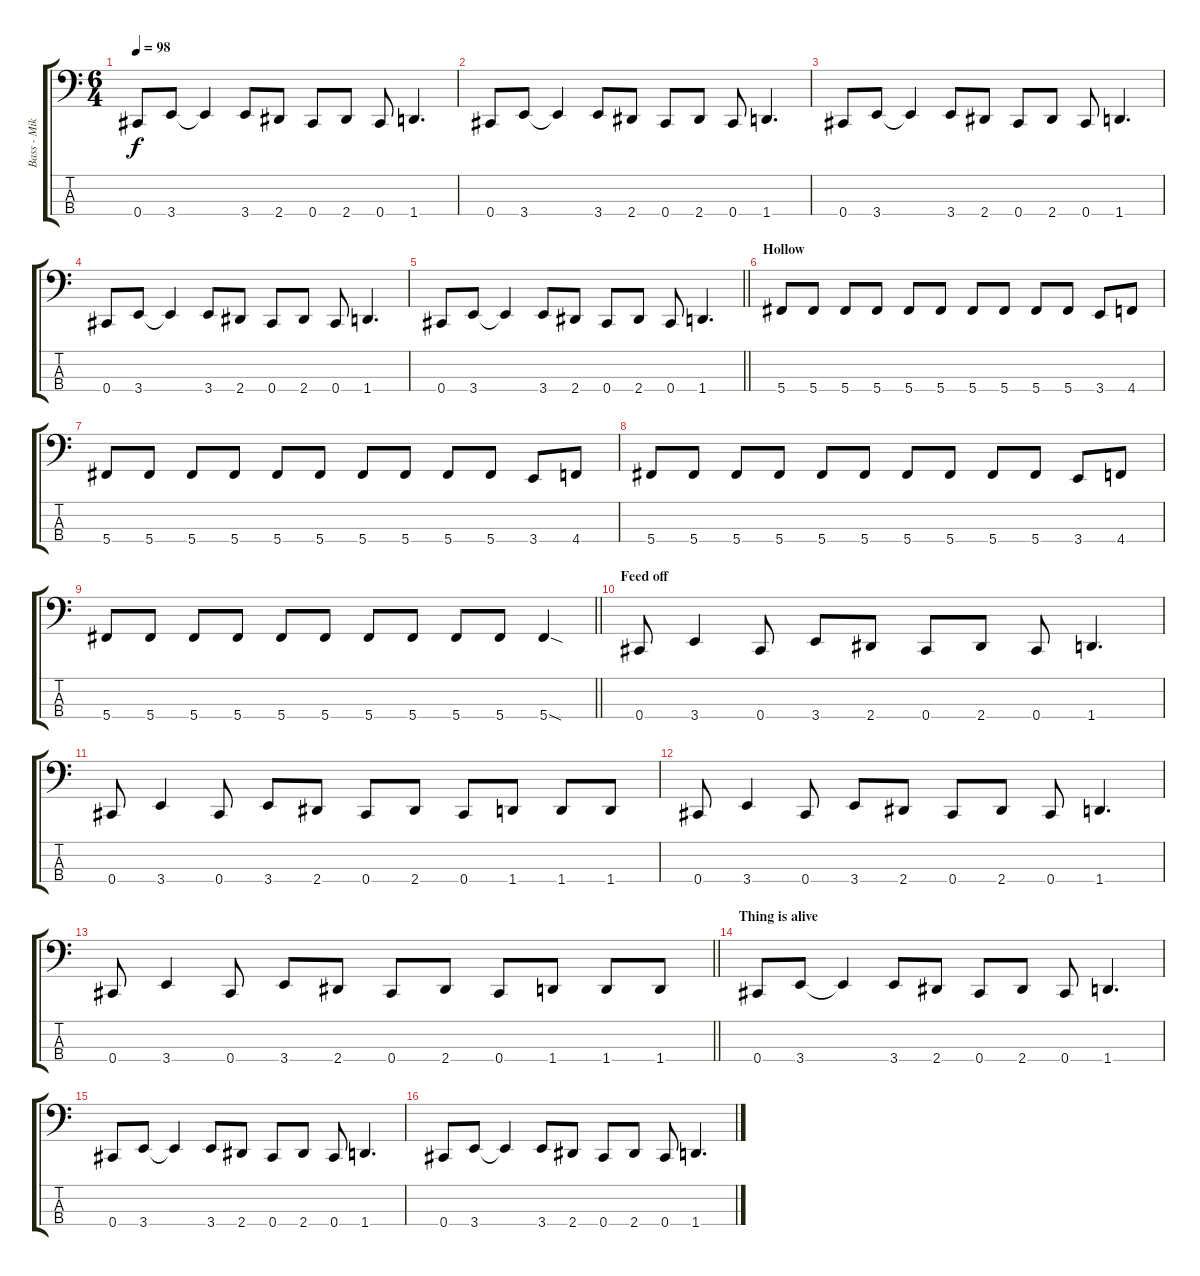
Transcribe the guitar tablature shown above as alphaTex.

\track ("Bass - Mike Inez" "Bass - Mik") {instrument electricbasspick}
\staff {score tabs}
\tuning (Gb2 Db2 Ab1 Db1) {hide}
\ts (6 4)
\tempo 98
\clef f4
\ks c
0.4.8{dy f} 3.4.8 3.4{t}.4 3.4.8 2.4.8 0.4.8 2.4.8 0.4.8 1.4.4{d} |
0.4.8 3.4.8 3.4{t}.4 3.4.8 2.4.8 0.4.8 2.4.8 0.4.8 1.4.4{d} |
0.4.8 3.4.8 3.4{t}.4 3.4.8 2.4.8 0.4.8 2.4.8 0.4.8 1.4.4{d} |
0.4.8 3.4.8 3.4{t}.4 3.4.8 2.4.8 0.4.8 2.4.8 0.4.8 1.4.4{d} |
\barLineRight lightlight
0.4.8 3.4.8 3.4{t}.4 3.4.8 2.4.8 0.4.8 2.4.8 0.4.8 1.4.4{d} |
\section ("" "Hollow")
5.4.8 5.4.8 5.4.8 5.4.8 5.4.8 5.4.8 5.4.8 5.4.8 5.4.8 5.4.8 3.4.8 4.4.8 |
5.4.8 5.4.8 5.4.8 5.4.8 5.4.8 5.4.8 5.4.8 5.4.8 5.4.8 5.4.8 3.4.8 4.4.8 |
5.4.8 5.4.8 5.4.8 5.4.8 5.4.8 5.4.8 5.4.8 5.4.8 5.4.8 5.4.8 3.4.8 4.4.8 |
\barLineRight lightlight
5.4.8 5.4.8 5.4.8 5.4.8 5.4.8 5.4.8 5.4.8 5.4.8 5.4.8 5.4.8 5.4{sod}.4 |
\section ("" "Feed off")
0.4.8 3.4.4 0.4.8 3.4.8 2.4.8 0.4.8 2.4.8 0.4.8 1.4.4{d} |
0.4.8 3.4.4 0.4.8 3.4.8 2.4.8 0.4.8 2.4.8 0.4.8 1.4.8 1.4.8 1.4.8 |
0.4.8 3.4.4 0.4.8 3.4.8 2.4.8 0.4.8 2.4.8 0.4.8 1.4.4{d} |
\barLineRight lightlight
0.4.8 3.4.4 0.4.8 3.4.8 2.4.8 0.4.8 2.4.8 0.4.8 1.4.8 1.4.8 1.4.8 |
\section ("" "Thing is alive")
0.4.8 3.4.8 3.4{t}.4 3.4.8 2.4.8 0.4.8 2.4.8 0.4.8 1.4.4{d} |
0.4.8 3.4.8 3.4{t}.4 3.4.8 2.4.8 0.4.8 2.4.8 0.4.8 1.4.4{d} |
0.4.8 3.4.8 3.4{t}.4 3.4.8 2.4.8 0.4.8 2.4.8 0.4.8 1.4.4{d}
